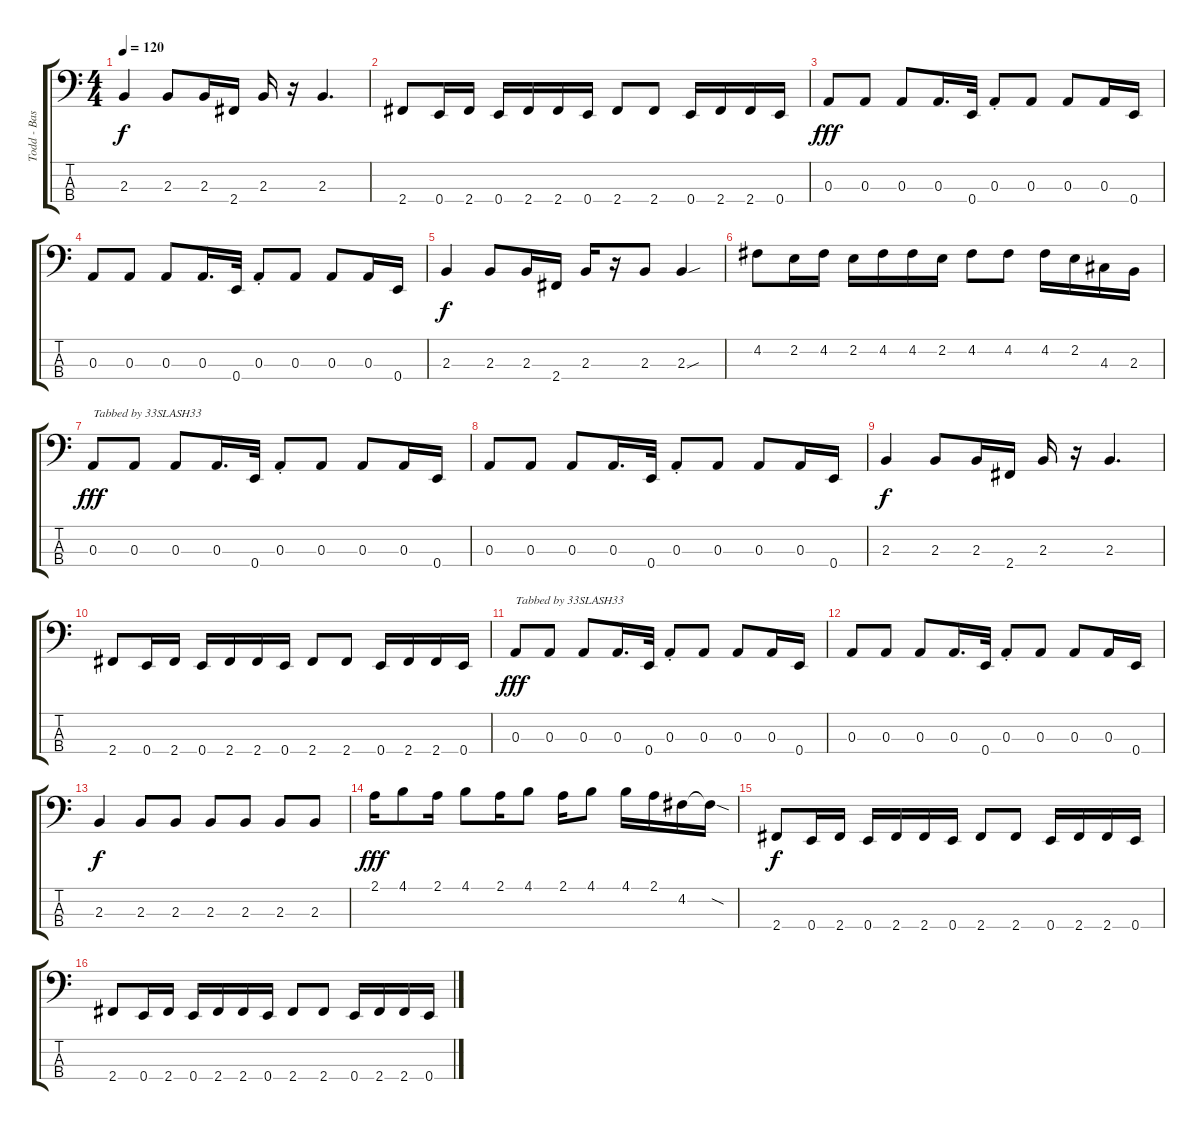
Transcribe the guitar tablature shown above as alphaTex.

\track ("Todd - Bass" "Todd - Bas") {instrument electricbasspick}
\staff {score tabs}
\tuning (G2 D2 A1 E1) {hide}
\ts (4 4)
\tempo 120
\clef f4
\ks c
2.3.4{dy f} 2.3.8 2.3.16 2.4.16 2.3.16 r.16 2.3.4{d} |
2.4.8 0.4.16 2.4.16 0.4.16 2.4.16 2.4.16 0.4.16 2.4.8 2.4.8 0.4.16 2.4.16 2.4.16 0.4.16 |
0.3.8{dy fff} 0.3.8 0.3.8 0.3.16{d} 0.4.32 0.3{st}.8 0.3.8 0.3.8 0.3.16 0.4.16 |
0.3.8 0.3.8 0.3.8 0.3.16{d} 0.4.32 0.3{st}.8 0.3.8 0.3.8 0.3.16 0.4.16 |
2.3.4{dy f} 2.3.8 2.3.16 2.4.16 2.3.16 r.16 2.3.8 2.3{sou}.4 |
4.2.8 2.2.16 4.2.16 2.2.16 4.2.16 4.2.16 2.2.16 4.2.8 4.2.8 4.2.16 2.2.16 4.3.16 2.3.16 |
0.3.8{txt "Tabbed by 33SLASH33" dy fff} 0.3.8 0.3.8 0.3.16{d} 0.4.32 0.3{st}.8 0.3.8 0.3.8 0.3.16 0.4.16 |
0.3.8 0.3.8 0.3.8 0.3.16{d} 0.4.32 0.3{st}.8 0.3.8 0.3.8 0.3.16 0.4.16 |
2.3.4{dy f} 2.3.8 2.3.16 2.4.16 2.3.16 r.16 2.3.4{d} |
2.4.8 0.4.16 2.4.16 0.4.16 2.4.16 2.4.16 0.4.16 2.4.8 2.4.8 0.4.16 2.4.16 2.4.16 0.4.16 |
0.3.8{txt "Tabbed by 33SLASH33" dy fff} 0.3.8 0.3.8 0.3.16{d} 0.4.32 0.3{st}.8 0.3.8 0.3.8 0.3.16 0.4.16 |
0.3.8 0.3.8 0.3.8 0.3.16{d} 0.4.32 0.3{st}.8 0.3.8 0.3.8 0.3.16 0.4.16 |
2.3.4{dy f} 2.3.8 2.3.8 2.3.8 2.3.8 2.3.8 2.3.8 |
2.1.16{dy fff} 4.1.8 2.1.16 4.1.8 2.1.16 4.1.8 2.1.16 4.1.8 4.1.16 2.1.16 4.2.16 4.2{sod t}.16 |
2.4.8{dy f} 0.4.16 2.4.16 0.4.16 2.4.16 2.4.16 0.4.16 2.4.8 2.4.8 0.4.16 2.4.16 2.4.16 0.4.16 |
2.4.8 0.4.16 2.4.16 0.4.16 2.4.16 2.4.16 0.4.16 2.4.8 2.4.8 0.4.16 2.4.16 2.4.16 0.4.16
